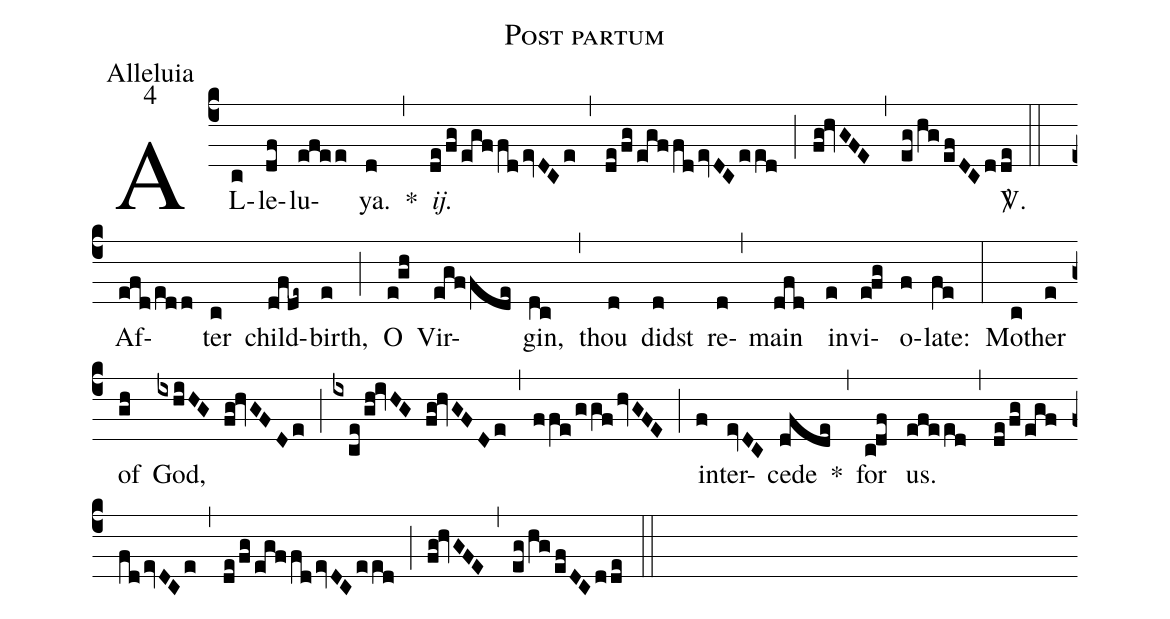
name:Post partum;
office-part:Alleluia;
mode:4;
%%
(c4) AL(c)le(df)lu(efee)ya.(d) *(,) <i>ij.</i>(de/fg/egffd/evDCe) (,) (de/fg/egffd/evDC/eed) (;) (fg!hvGFE) (,) (eg/hg/efDCdde) <sp>V/</sp>.(::) Af(efd/edd)ter(c) child(d@f@de~)birth,(e) (;) O(e!gh) Vir(egffde)gin,(dc) (,) thou(d) didst(d) re(d,)main(dfd) in(e)vi(e!fg)o(f)late:(fe) (:) Mo(c)ther(e) of(gh) God,(ixhiHG fg!hvGFDe) (;) (ixce/gh!ivHG fg!hvGFDe) (,) (ffe/ggf/hvGFE) (;) in(f)ter(evDC)cede(dfde) *(,) for(c!df) us.(efeed) (,) (de/fg/egffd/evDCe) (,) (de/fg/egffd/evDC/eed) (;) (fg!hvGFE) (,) (eg/hg/efDCdde) (::)
